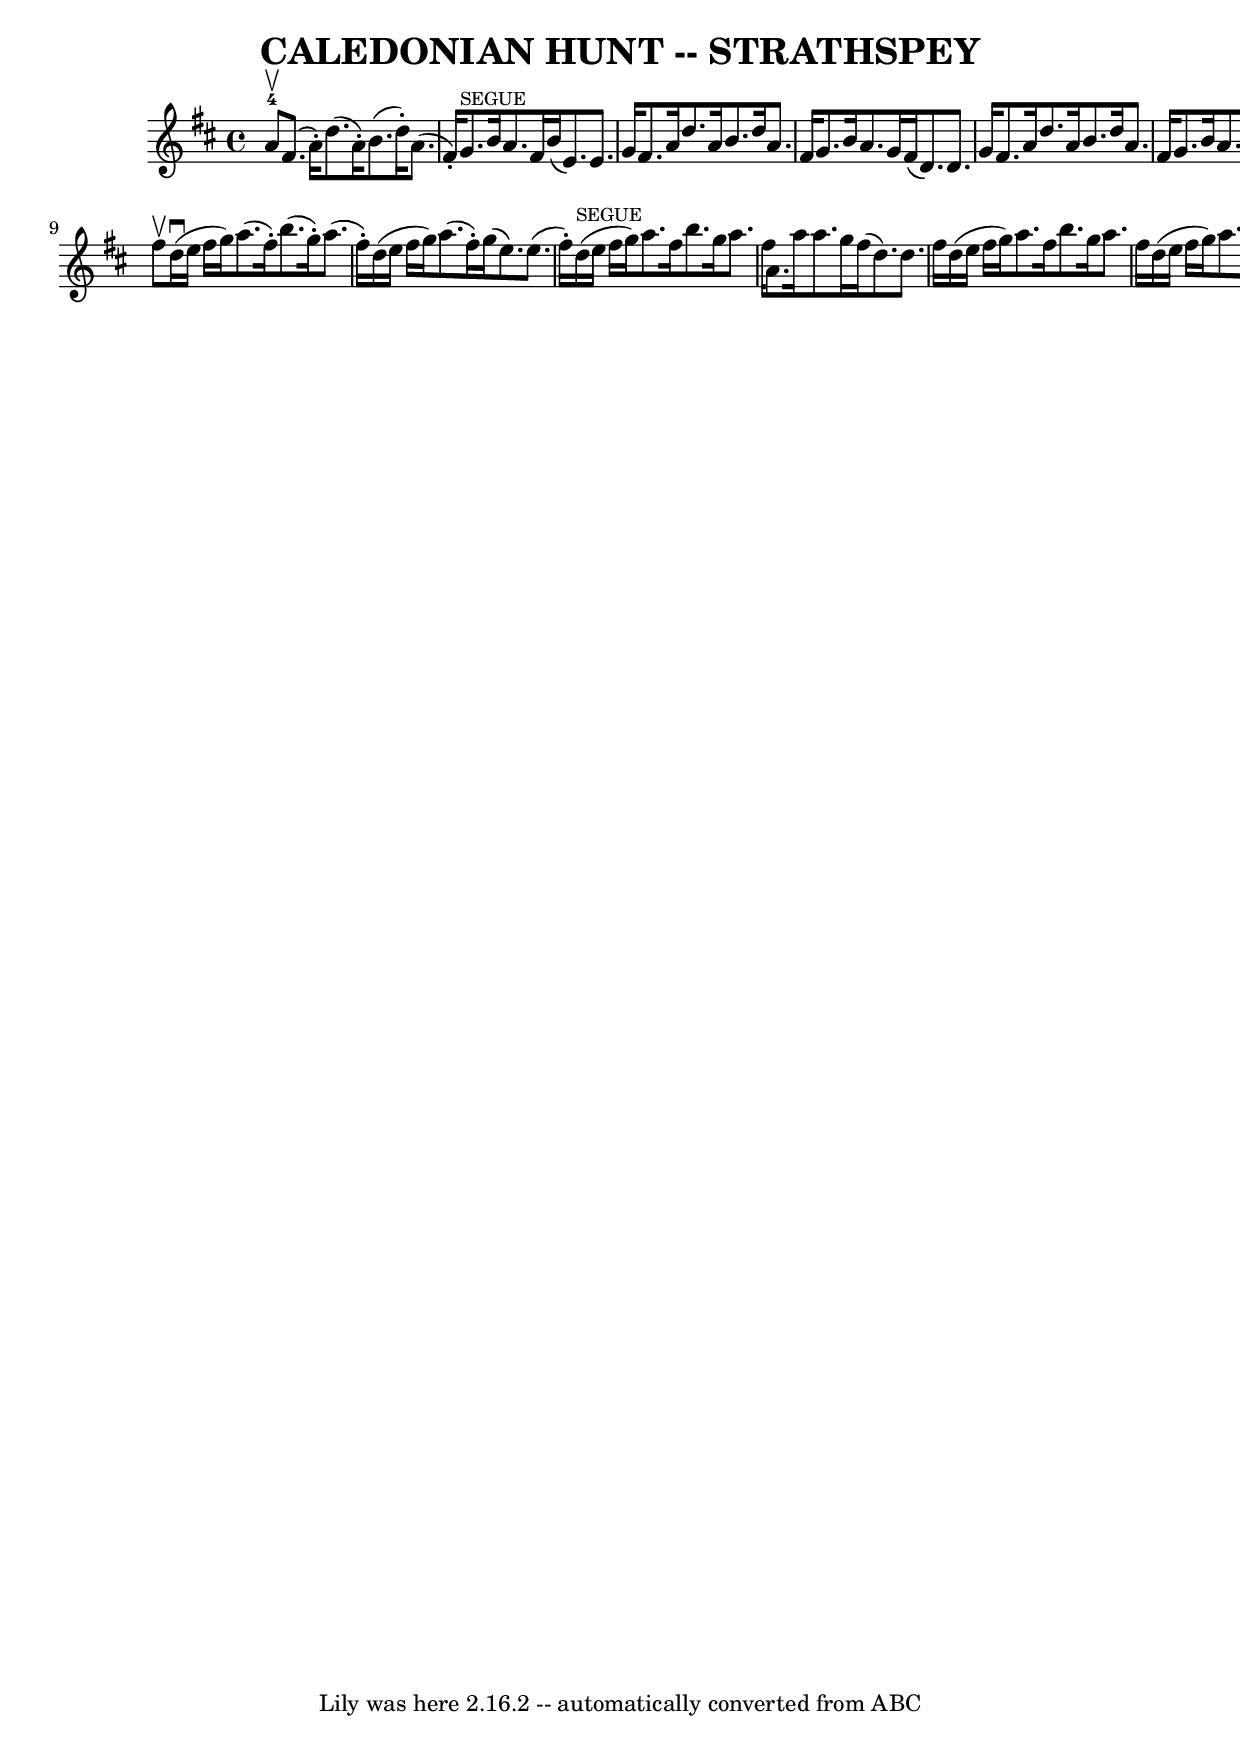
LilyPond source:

\version "2.16.2"
\include "Mammoth.ily"
\header {
  %% book = "Ryan's Mammoth Collection of Fiddle Tunes"
  composer = ""
  crossRefNumber = "1"
  footnotes = ""
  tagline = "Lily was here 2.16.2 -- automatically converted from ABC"
  title = "CALEDONIAN HUNT -- STRATHSPEY"

}
voicedefault =  {


  \override Staff.TimeSignature #'style = #'C
  \time 4/4 
  \key d \major
  a'8-4^\upbow   |
  fis'8. (a'16-.) d''8. (a'16-.) b'8. (d''16-.) a'8. (fis'16-.)   
  |
  g'8.^\segue b'16 a'8. fis'16 b'16 (e'8.) e'8. 
  g'16    |
  fis'8. a'16 d''8. a'16 b'8. d''16    
  a'8. fis'16    |
  g'8. b'16 a'8. g'16 fis'16 (d'8.) d'8. g'16    |
  fis'8. a'16 d''8. a'16 b'8.    
  d''16 a'8. fis'16    |
  g'8. b'16 a'8. fis'16 b'16 (
  e'8.) e'8. g'16    |
  fis'8. a'16 d''8. a'16    
  b'16 (cis''16 d''8) a'8. g'16    |
  fis'8. a'16      
  d'8.-4 g''16 fis''8. (d''16) d''8    \bar "|." fis''8^\upbow   |
  d''16 (^\downbow e''16 fis''16 g''16)   
  a''8. (fis''16-.) b''8. (g''16-.) a''8. (fis''16-.)   
  |
  d''16 (e''16 fis''16 g''16) a''8. (fis''16-.)   
  g''16 (e''8.) e''8. (fis''16-.)   |
  d''16^\segue(
  e''16 fis''16 g''16) a''8. fis''16 b''8. g''16 a''8.    
  fis''16    |
  a'8. a''16 a''8. g''16 fis''16 (d''8.)  
  d''8. fis''16    |
  d''16 (e''16 fis''16 g''16)   
  a''8. fis''16 b''8. g''16 a''8. fis''16    |
  d''16 (
  e''16 fis''16 g''16) a''8. fis''16 g''16 (e''8.) e''8. 
  g''16    |
  fis''8. d''16 e''8. fis''16 d''8. b'16  
  a'8. fis'16    |
  a'8. b'16 d''8. e''16 fis''16 (
  d''8.) d''8    \bar "|."   

}

\score{
  <<

    \context Staff="default"
    {
      \voicedefault 
      
    }

  >>
  \layout {
    
  }
  \midi {
  }

}
